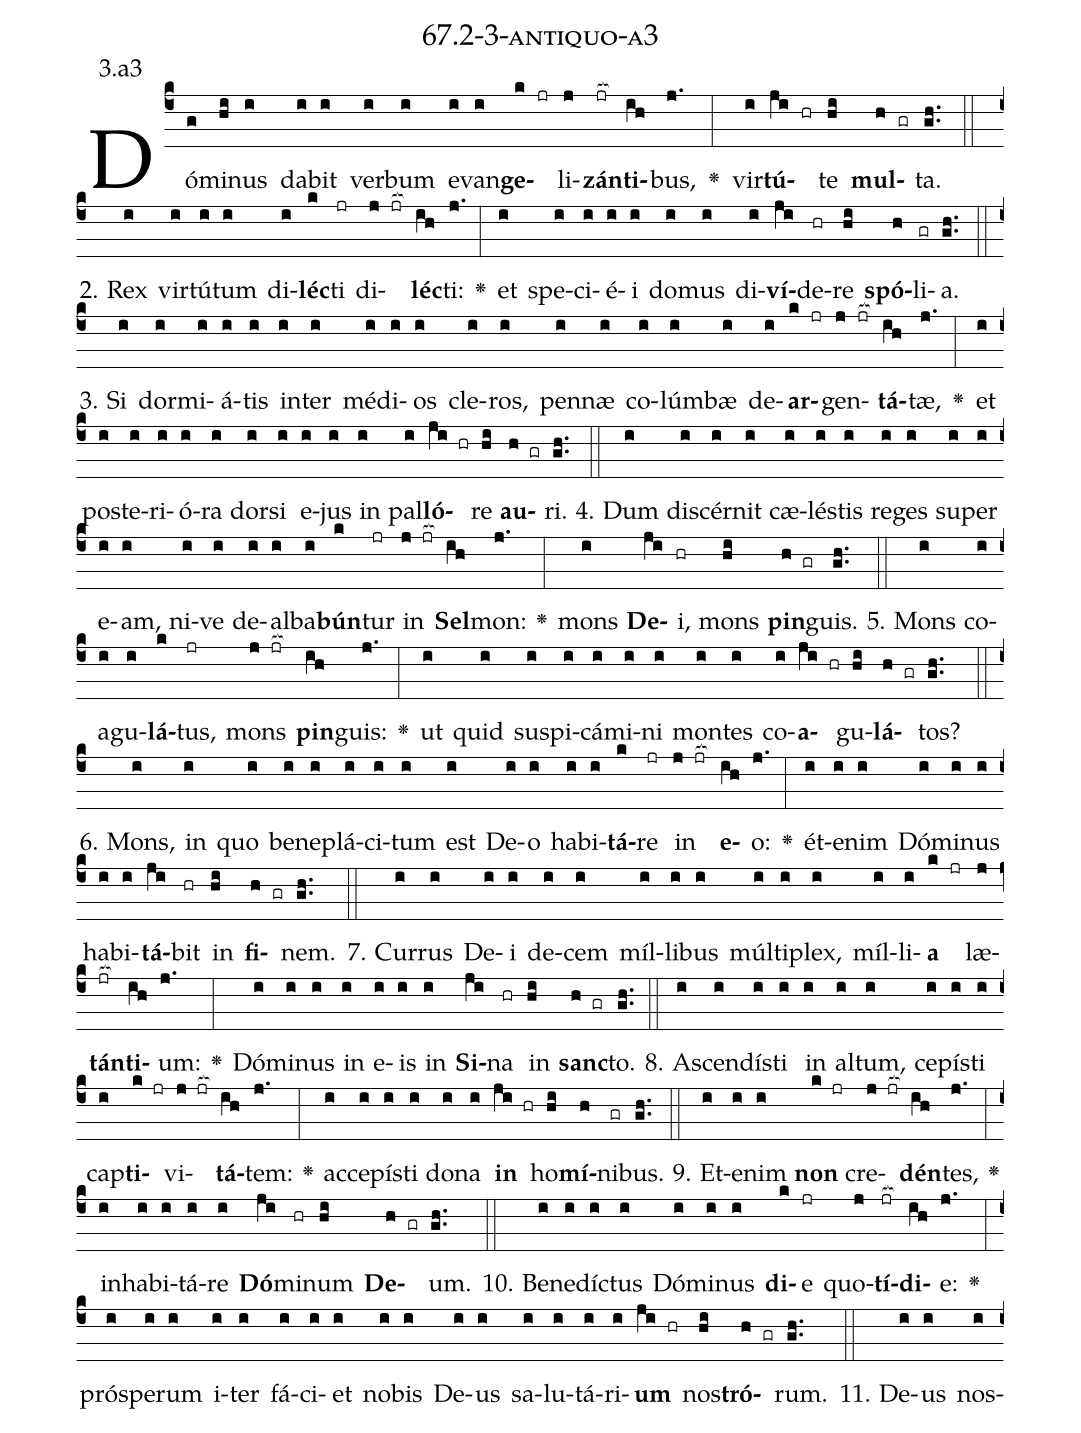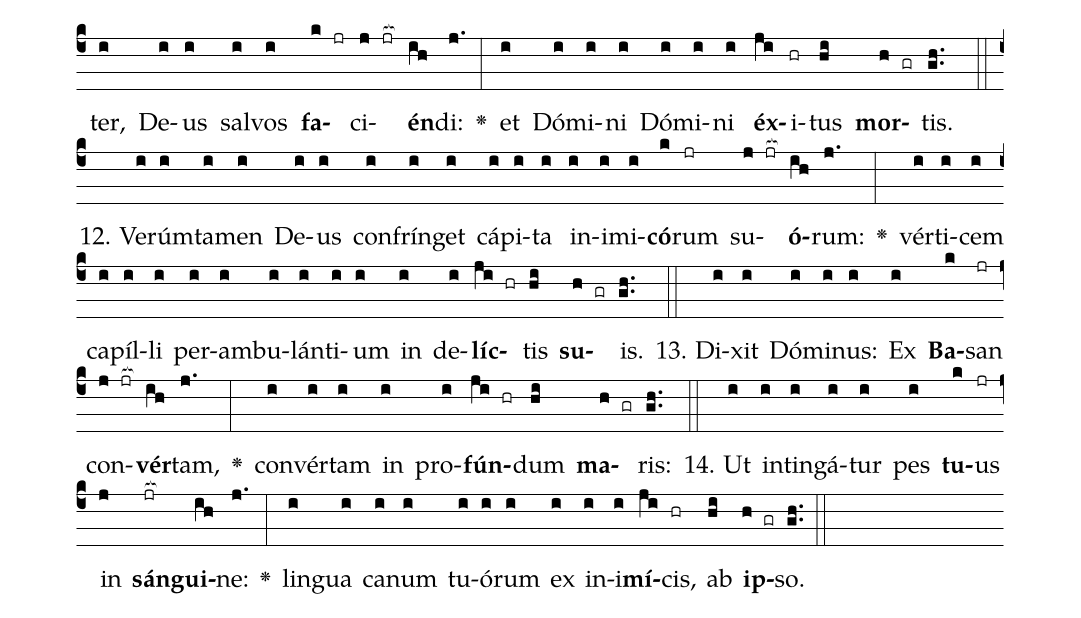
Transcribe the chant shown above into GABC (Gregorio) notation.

name: 67.2-3-antiquo-a3;
annotation: 3.a3;
%%
(c4)Dó(g)mi(hi)nus(i) da(i)bit(i) ver(i)bum(i) e(i)van(i)<b>ge</b>(k jr)li(j)<b>zán</b>(jr[ocb:1{])<b>ti</b>(ih[ocb:0}])bus,(j.) <v>\greheightstar</v>(:) vir(i)<b>tú</b>(ji hr)te(hi) <b>mul</b>(h gr)ta.(gh..) (::)
2. Rex(i) vir(i)tú(i)tum(i) di(i)<b>léc</b>(k)ti(jr) di(j jr[ocb:1{])<b>léc</b>(ih[ocb:0}])ti:(j.) <v>\greheightstar</v>(:) et(i) spe(i)ci(i)é(i)i(i) do(i)mus(i) di(i)<b>ví</b>(ji)de(hr)re(hi) <b>spó</b>(h)li(gr)a.(gh..) (::)
3. Si(i) dor(i)mi(i)á(i)tis(i) in(i)ter(i) mé(i)di(i)os(i) cle(i)ros,(i) pen(i)næ(i) co(i)lúm(i)bæ(i) de(i)<b>ar</b>(k jr)gen(j jr[ocb:1{])<b>tá</b>(ih[ocb:0}])tæ,(j.) <v>\greheightstar</v>(:) et(i) post(i)e(i)ri(i)ó(i)ra(i) dor(i)si(i) e(i)jus(i) in(i) pal(i)<b>ló</b>(ji hr)re(hi) <b>au</b>(h gr)ri.(gh..) (::)
4. Dum(i) di(i)scér(i)nit(i) cæ(i)lés(i)tis(i) re(i)ges(i) su(i)per(i) e(i)am,(i) ni(i)ve(i) de(i)al(i)ba(i)<b>bún</b>(k)tur(jr) in(j jr[ocb:1{]) <b>Sel</b>(ih[ocb:0}])mon:(j.) <v>\greheightstar</v>(:) mons(i) <b>De</b>(ji)i,(hr) mons(hi) <b>pin</b>(h gr)guis.(gh..) (::)
5. Mons(i) co(i)a(i)gu(i)<b>lá</b>(k)tus,(jr) mons(j jr[ocb:1{]) <b>pin</b>(ih[ocb:0}])guis:(j.) <v>\greheightstar</v>(:) ut(i) quid(i) su(i)spi(i)cá(i)mi(i)ni(i) mon(i)tes(i) co(i)<b>a</b>(ji hr)gu(hi)<b>lá</b>(h gr)tos?(gh..) (::)
6. Mons,(i) in(i) quo(i) be(i)ne(i)plá(i)ci(i)tum(i) est(i) De(i)o(i) ha(i)bi(i)<b>tá</b>(k)re(jr) in(j jr[ocb:1{]) <b>e</b>(ih[ocb:0}])o:(j.) <v>\greheightstar</v>(:) ét(i)e(i)nim(i) Dó(i)mi(i)nus(i) ha(i)bi(i)<b>tá</b>(ji)bit(hr) in(hi) <b>fi</b>(h gr)nem.(gh..) (::)
7. Cur(i)rus(i) De(i)i(i) de(i)cem(i) míl(i)li(i)bus(i) múl(i)ti(i)plex,(i) míl(i)li(i)<b>a</b>(k jr) læ(j)<b>tán</b>(jr[ocb:1{])<b>ti</b>(ih[ocb:0}])um:(j.) <v>\greheightstar</v>(:) Dó(i)mi(i)nus(i) in(i) e(i)is(i) in(i) <b>Si</b>(ji)na(hr) in(hi) <b>sanc</b>(h gr)to.(gh..) (::)
8. A(i)scen(i)dís(i)ti(i) in(i) al(i)tum,(i) ce(i)pís(i)ti(i) cap(i)<b>ti</b>(k jr)vi(j jr[ocb:1{])<b>tá</b>(ih[ocb:0}])tem:(j.) <v>\greheightstar</v>(:) ac(i)ce(i)pís(i)ti(i) do(i)na(i) <b>in</b>(ji hr) ho(hi)<b>mí</b>(h)ni(gr)bus.(gh..) (::)
9. Et(i)e(i)nim(i) <b>non</b>(k jr) cre(j jr[ocb:1{])<b>dén</b>(ih[ocb:0}])tes,(j.) <v>\greheightstar</v>(:) in(i)ha(i)bi(i)tá(i)re(i) <b>Dó</b>(ji)mi(hr)num(hi) <b>De</b>(h gr)um.(gh..) (::)
10. Be(i)ne(i)díc(i)tus(i) Dó(i)mi(i)nus(i) <b>di</b>(k)e(jr) quo(j)<b>tí</b>(jr[ocb:1{])<b>di</b>(ih[ocb:0}])e:(j.) <v>\greheightstar</v>(:) pró(i)spe(i)rum(i) i(i)ter(i) fá(i)ci(i)et(i) no(i)bis(i) De(i)us(i) sa(i)lu(i)tá(i)ri(i)<b>um</b>(ji hr) nos(hi)<b>tró</b>(h gr)rum.(gh..) (::)
11. De(i)us(i) nos(i)ter,(i) De(i)us(i) sal(i)vos(i) <b>fa</b>(k jr)ci(j jr[ocb:1{])<b>én</b>(ih[ocb:0}])di:(j.) <v>\greheightstar</v>(:) et(i) Dó(i)mi(i)ni(i) Dó(i)mi(i)ni(i) <b>éx</b>(ji)i(hr)tus(hi) <b>mor</b>(h gr)tis.(gh..) (::)
12. Ve(i)rúm(i)ta(i)men(i) De(i)us(i) con(i)frín(i)get(i) cá(i)pi(i)ta(i) in(i)i(i)mi(i)<b>có</b>(k)rum(jr) su(j jr[ocb:1{])<b>ó</b>(ih[ocb:0}])rum:(j.) <v>\greheightstar</v>(:) vér(i)ti(i)cem(i) ca(i)píl(i)li(i) per(i)am(i)bu(i)lán(i)ti(i)um(i) in(i) de(i)<b>líc</b>(ji hr)tis(hi) <b>su</b>(h gr)is.(gh..) (::)
13. Di(i)xit(i) Dó(i)mi(i)nus:(i) Ex(i) <b>Ba</b>(k)san(jr) con(j jr[ocb:1{])<b>vér</b>(ih[ocb:0}])tam,(j.) <v>\greheightstar</v>(:) con(i)vér(i)tam(i) in(i) pro(i)<b>fún</b>(ji hr)dum(hi) <b>ma</b>(h gr)ris:(gh..) (::)
14. Ut(i) in(i)tin(i)gá(i)tur(i) pes(i) <b>tu</b>(k)us(jr) in(j) <b>sán</b>(jr[ocb:1{])<b>gui</b>(ih[ocb:0}])ne:(j.) <v>\greheightstar</v>(:) lin(i)gua(i) ca(i)num(i) tu(i)ó(i)rum(i) ex(i) in(i)i(i)<b>mí</b>(ji)cis,(hr) ab(hi) <b>ip</b>(h gr)so.(gh..) (::)
